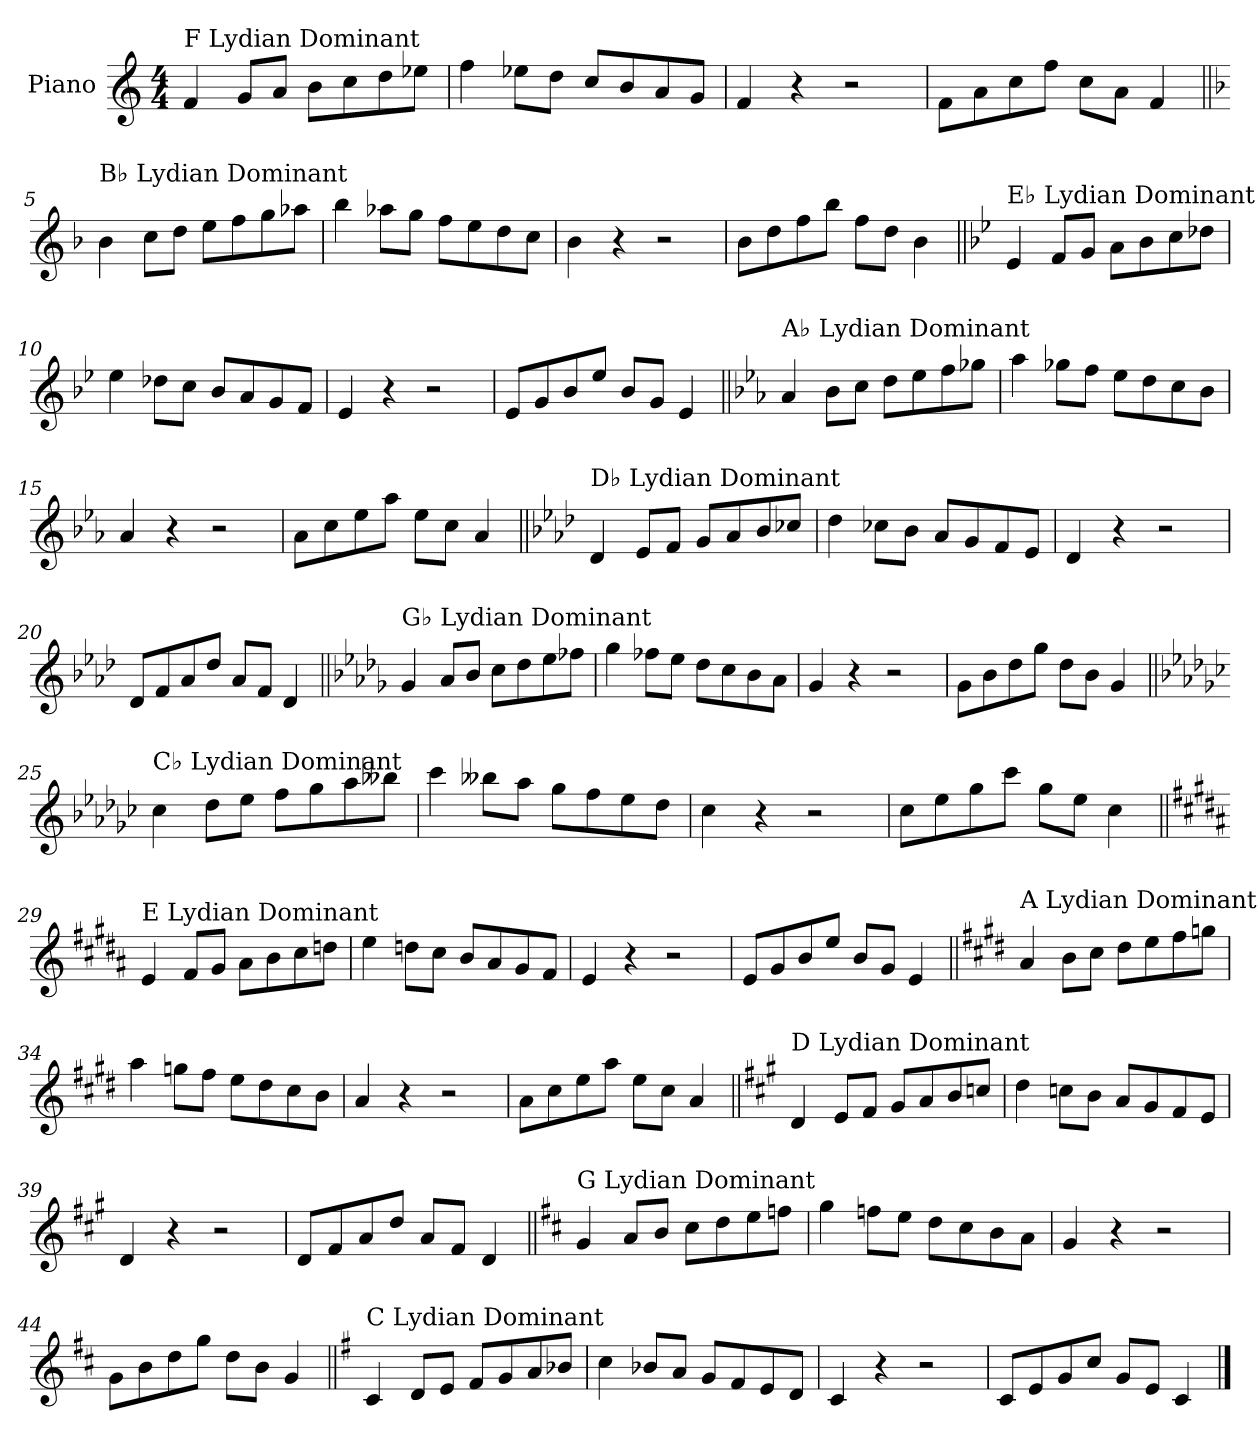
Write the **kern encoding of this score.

**kern
*part1
*staff1
*I"Piano
*I'Pno.
*clefG2
*k[]
*M4/4
=1
!LO:TX:a:t=F Lydian Dominant
4f/
8g/L
8a/J
8b\L
8cc\
8dd\
8ee-X\J
=2
4ff\
8ee-X\L
8dd\J
8cc/L
8b/
8a/
8g/J
=3
4f/
4r
2r
=4
8f\L
8a\
8cc\
8ff\J
8cc\L
8a\J
4f/
!!LO:LB:g=z
=5||
*k[b-]
!LO:TX:a:t=B♭ Lydian Dominant
4b-\
8cc\L
8dd\J
8ee\L
8ff\
8gg\
8aa-X\J
=6
4bb-\
8aa-X\L
8gg\J
8ff\L
8ee\
8dd\
8cc\J
=7
4b-\
4r
2r
=8
8b-\L
8dd\
8ff\
8bb-\J
8ff\L
8dd\J
4b-\
!!LO:LB:g=z
=9||
*k[b-e-]
!LO:TX:a:t=E♭ Lydian Dominant
4e-/
8f/L
8g/J
8a\L
8b-\
8cc\
8dd-X\J
=10
4ee-\
8dd-X\L
8cc\J
8b-/L
8a/
8g/
8f/J
=11
4e-/
4r
2r
=12
8e-/L
8g/
8b-/
8ee-/J
8b-/L
8g/J
4e-/
!!LO:LB:g=z
=13||
*k[b-e-a-]
!LO:TX:a:t=A♭ Lydian Dominant
4a-/
8b-\L
8cc\J
8dd\L
8ee-\
8ff\
8gg-X\J
=14
4aa-\
8gg-X\L
8ff\J
8ee-\L
8dd\
8cc\
8b-\J
=15
4a-/
4r
2r
=16
8a-\L
8cc\
8ee-\
8aa-\J
8ee-\L
8cc\J
4a-/
!!LO:LB:g=z
=17||
*k[b-e-a-d-]
!LO:TX:a:t=D♭ Lydian Dominant
4d-/
8e-/L
8f/J
8g/L
8a-/
8b-/
8cc-X/J
=18
4dd-\
8cc-X\L
8b-\J
8a-/L
8g/
8f/
8e-/J
=19
4d-/
4r
2r
=20
8d-/L
8f/
8a-/
8dd-/J
8a-/L
8f/J
4d-/
!!LO:LB:g=z
=21||
*k[b-e-a-d-g-]
!LO:TX:a:t=G♭ Lydian Dominant
4g-/
8a-/L
8b-/J
8cc\L
8dd-\
8ee-\
8ff-X\J
=22
4gg-\
8ff-X\L
8ee-\J
8dd-\L
8cc\
8b-\
8a-\J
=23
4g-/
4r
2r
=24
8g-\L
8b-\
8dd-\
8gg-\J
8dd-\L
8b-\J
4g-/
!!LO:LB:g=z
=25||
*k[b-e-a-d-g-c-]
!LO:TX:a:t=C♭ Lydian Dominant
4cc-\
8dd-\L
8ee-\J
8ff\L
8gg-\
8aa-\
8bb--X\J
=26
4ccc-\
8bb--X\L
8aa-\J
8gg-\L
8ff\
8ee-\
8dd-\J
=27
4cc-\
4r
2r
=28
8cc-\L
8ee-\
8gg-\
8ccc-\J
8gg-\L
8ee-\J
4cc-\
!!LO:LB:g=z
=29||
*k[f#c#g#d#a#]
!LO:TX:a:t=E Lydian Dominant
4e/
8f#/L
8g#/J
8a#\L
8b\
8cc#\
8ddn\J
=30
4ee\
8ddn\L
8cc#\J
8b/L
8a#/
8g#/
8f#/J
=31
4e/
4r
2r
=32
8e/L
8g#/
8b/
8ee/J
8b/L
8g#/J
4e/
!!LO:LB:g=z
=33||
*k[f#c#g#d#]
!LO:TX:a:t=A Lydian Dominant
4a/
8b\L
8cc#\J
8dd#\L
8ee\
8ff#\
8ggn\J
=34
4aa\
8ggn\L
8ff#\J
8ee\L
8dd#\
8cc#\
8b\J
=35
4a/
4r
2r
=36
8a\L
8cc#\
8ee\
8aa\J
8ee\L
8cc#\J
4a/
!!LO:LB:g=z
=37||
*k[f#c#g#]
!LO:TX:a:t=D Lydian Dominant
4d/
8e/L
8f#/J
8g#/L
8a/
8b/
8ccn/J
=38
4dd\
8ccn\L
8b\J
8a/L
8g#/
8f#/
8e/J
=39
4d/
4r
2r
=40
8d/L
8f#/
8a/
8dd/J
8a/L
8f#/J
4d/
!!LO:LB:g=z
=41||
*k[f#c#]
!LO:TX:a:t=G Lydian Dominant
4g/
8a/L
8b/J
8cc#\L
8dd\
8ee\
8ffn\J
=42
4gg\
8ffn\L
8ee\J
8dd\L
8cc#\
8b\
8a\J
=43
4g/
4r
2r
=44
8g\L
8b\
8dd\
8gg\J
8dd\L
8b\J
4g/
!!LO:LB:g=z
=45||
*k[f#]
!LO:TX:a:t=C Lydian Dominant
4c/
8d/L
8e/J
8f#/L
8g/
8a/
8b-X/J
=46
4cc\
8b-X/L
8a/J
8g/L
8f#/
8e/
8d/J
=47
4c/
4r
2r
=48
8c/L
8e/
8g/
8cc/J
8g/L
8e/J
4c/
==
*-
